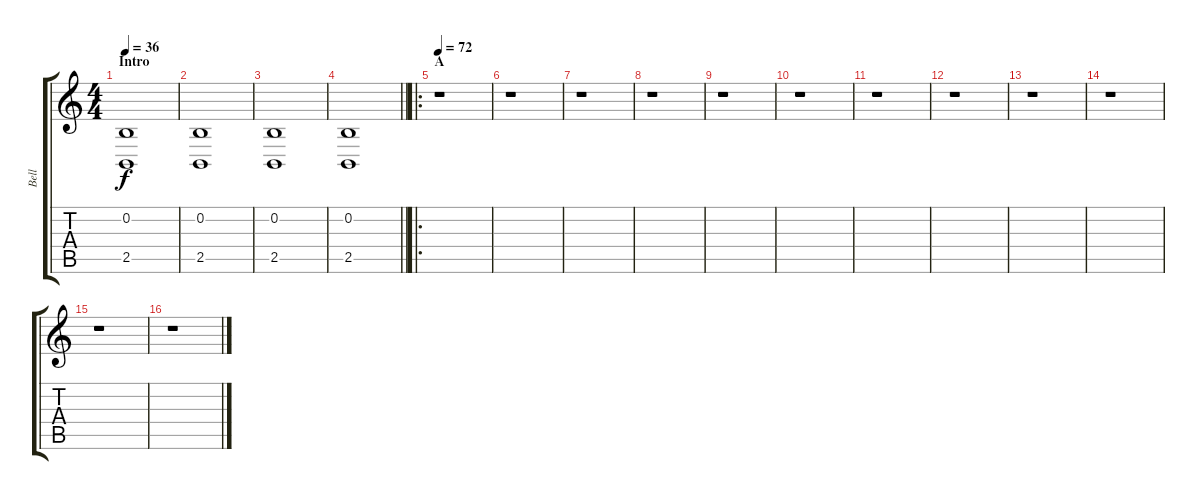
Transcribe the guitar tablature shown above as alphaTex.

\track ("Bell" "Bell") {instrument tubularbells}
\staff {score tabs}
\tuning (E4 B3 G3 D3 A2 E2) {hide}
\ts (4 4)
\section ("" "Intro")
\tempo 36
\clef g2
\ks c
(0.2 2.5).1{dy f instrument tubularbells} |
(0.2 2.5).1 |
(0.2 2.5).1 |
\barLineRight lightlight
(0.2 2.5).1 |
\ro
\section ("" "A")
\tempo 72
r.1 |
r.1 |
r.1 |
r.1 |
r.1 |
r.1 |
r.1 |
r.1 |
r.1 |
r.1 |
r.1 |
r.1
